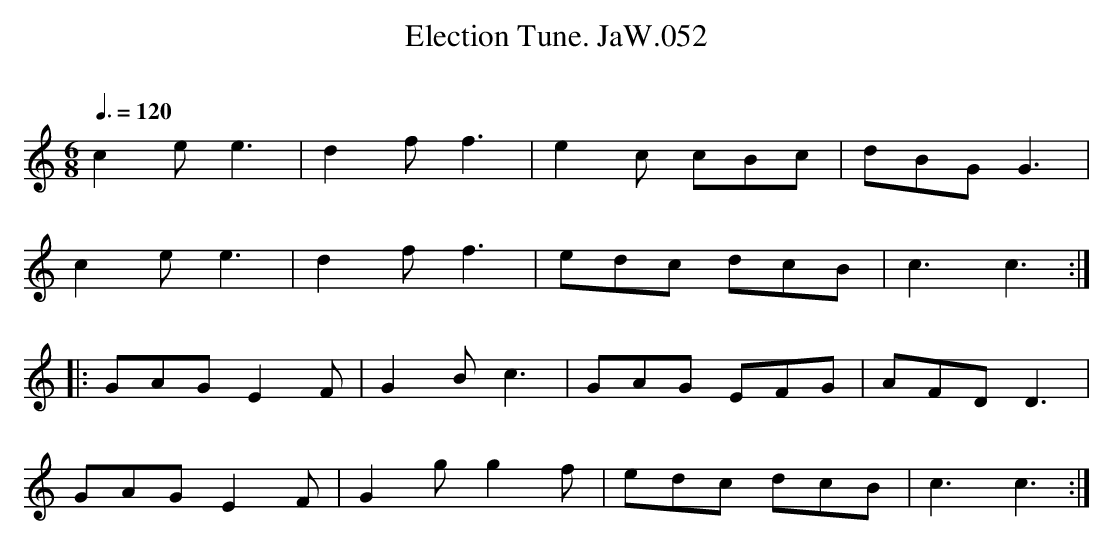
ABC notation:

X:1
T:Election Tune. JaW.052
M:6/8
L:1/8
Q:3/8=120
O:
K:C
c2e e3|d2f f3|e2c cBc|dBG G3|
c2e e3|d2f f3|edc dcB|c3 c3:|
|:GAG E2F|G2B c3|GAG EFG|AFD D3|
GAG E2F|G2g g2f|edc dcB|c3 c3:|
